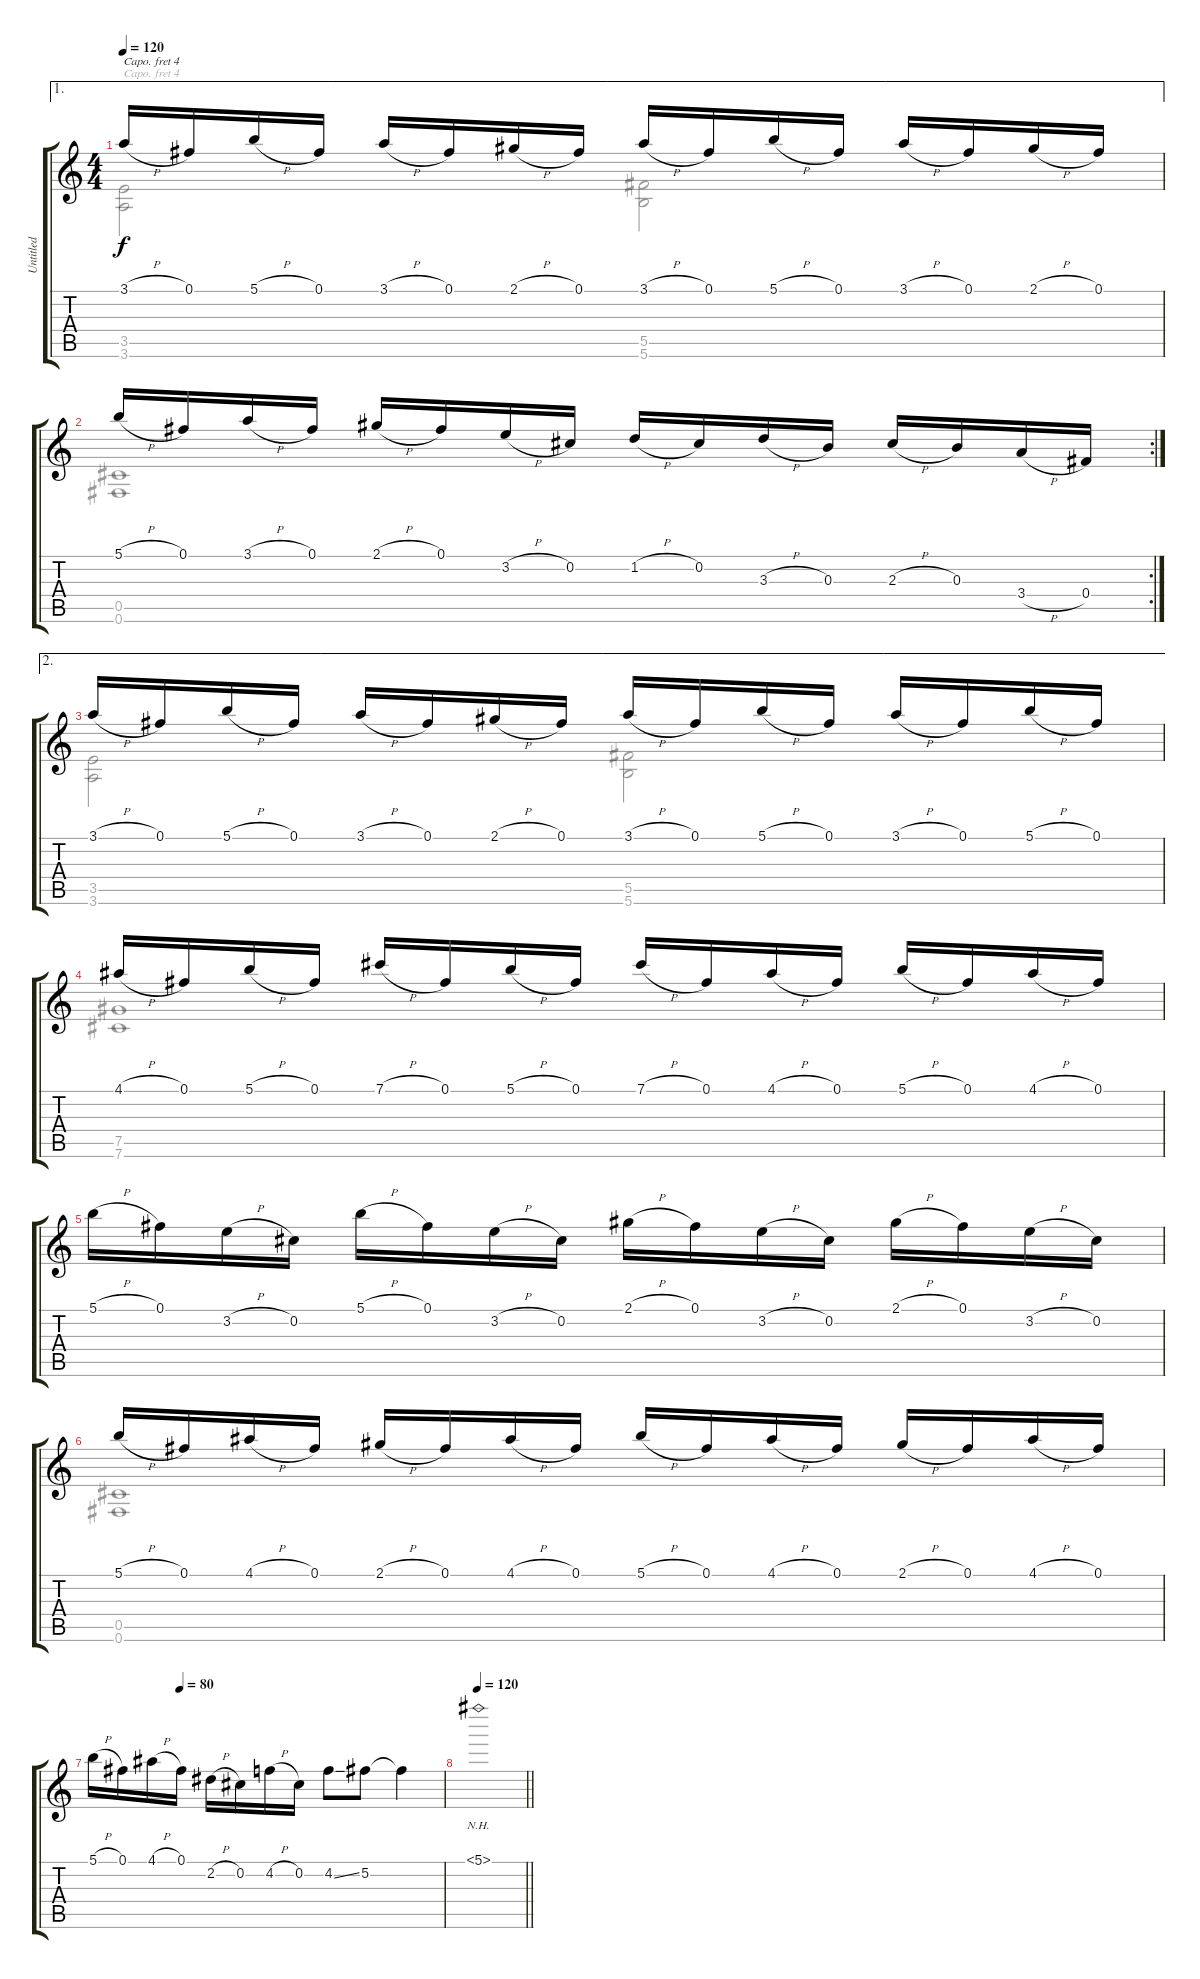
\track ("Untitled" "Untitled") {instrument acousticguitarnylon}
\staff {score tabs}
\capo 4
\tuning (D4 A3 G3 D3 A2 D2) {hide}
\voice
\ae 1
\ts (4 4)
\tempo 120
\clef g2
\ks c
3.1{h}.16{dy f} 0.1.16 5.1{h}.16 0.1.16 3.1{h}.16 0.1.16 2.1{h}.16 0.1.16 3.1{h}.16 0.1.16 5.1{h}.16 0.1.16 3.1{h}.16 0.1.16 2.1{h}.16 0.1.16 |
\rc 2
5.1{h}.16 0.1.16 3.1{h}.16 0.1.16 2.1{h}.16 0.1.16 3.2{h}.16 0.2.16 1.2{h}.16 0.2.16 3.3{h}.16 0.3.16 2.3{h}.16 0.3.16 3.4{h}.16 0.4.16 |
\ae 2
3.1{h}.16 0.1.16 5.1{h}.16 0.1.16 3.1{h}.16 0.1.16 2.1{h}.16 0.1.16 3.1{h}.16 0.1.16 5.1{h}.16 0.1.16 3.1{h}.16 0.1.16 5.1{h}.16 0.1.16 |
4.1{h}.16 0.1.16 5.1{h}.16 0.1.16 7.1{h}.16 0.1.16 5.1{h}.16 0.1.16 7.1{h}.16 0.1.16 4.1{h}.16 0.1.16 5.1{h}.16 0.1.16 4.1{h}.16 0.1.16 |
5.1{h}.16 0.1.16 3.2{h}.16 0.2.16 5.1{h}.16 0.1.16 3.2{h}.16 0.2.16 2.1{h}.16 0.1.16 3.2{h}.16 0.2.16 2.1{h}.16 0.1.16 3.2{h}.16 0.2.16 |
5.1{h}.16 0.1.16 4.1{h}.16 0.1.16 2.1{h}.16 0.1.16 4.1{h}.16 0.1.16 5.1{h}.16 0.1.16 4.1{h}.16 0.1.16 2.1{h}.16 0.1.16 4.1{h}.16 0.1.16 |
\tempo (80 0.25)
5.1{h}.16 0.1.16 4.1{h}.16 0.1.16 2.2{h}.16 0.2.16 4.2{h}.16 0.2.16 4.2{ss}.8 5.2.8 5.2{t}.4 |
\tempo 120
\barLineRight lightlight
5.1{nh}.1
\voice
\clef g2
\ottava regular
\simile none
\ks c
(3.5 3.6).2{dy f} (5.5 5.6).2 |
(0.5 0.6).1 |
(3.5 3.6).2 (5.5 5.6).2 |
(7.5 7.6).1 |
|
(0.5 0.6).1 |
|
\barLineRight lightlight
